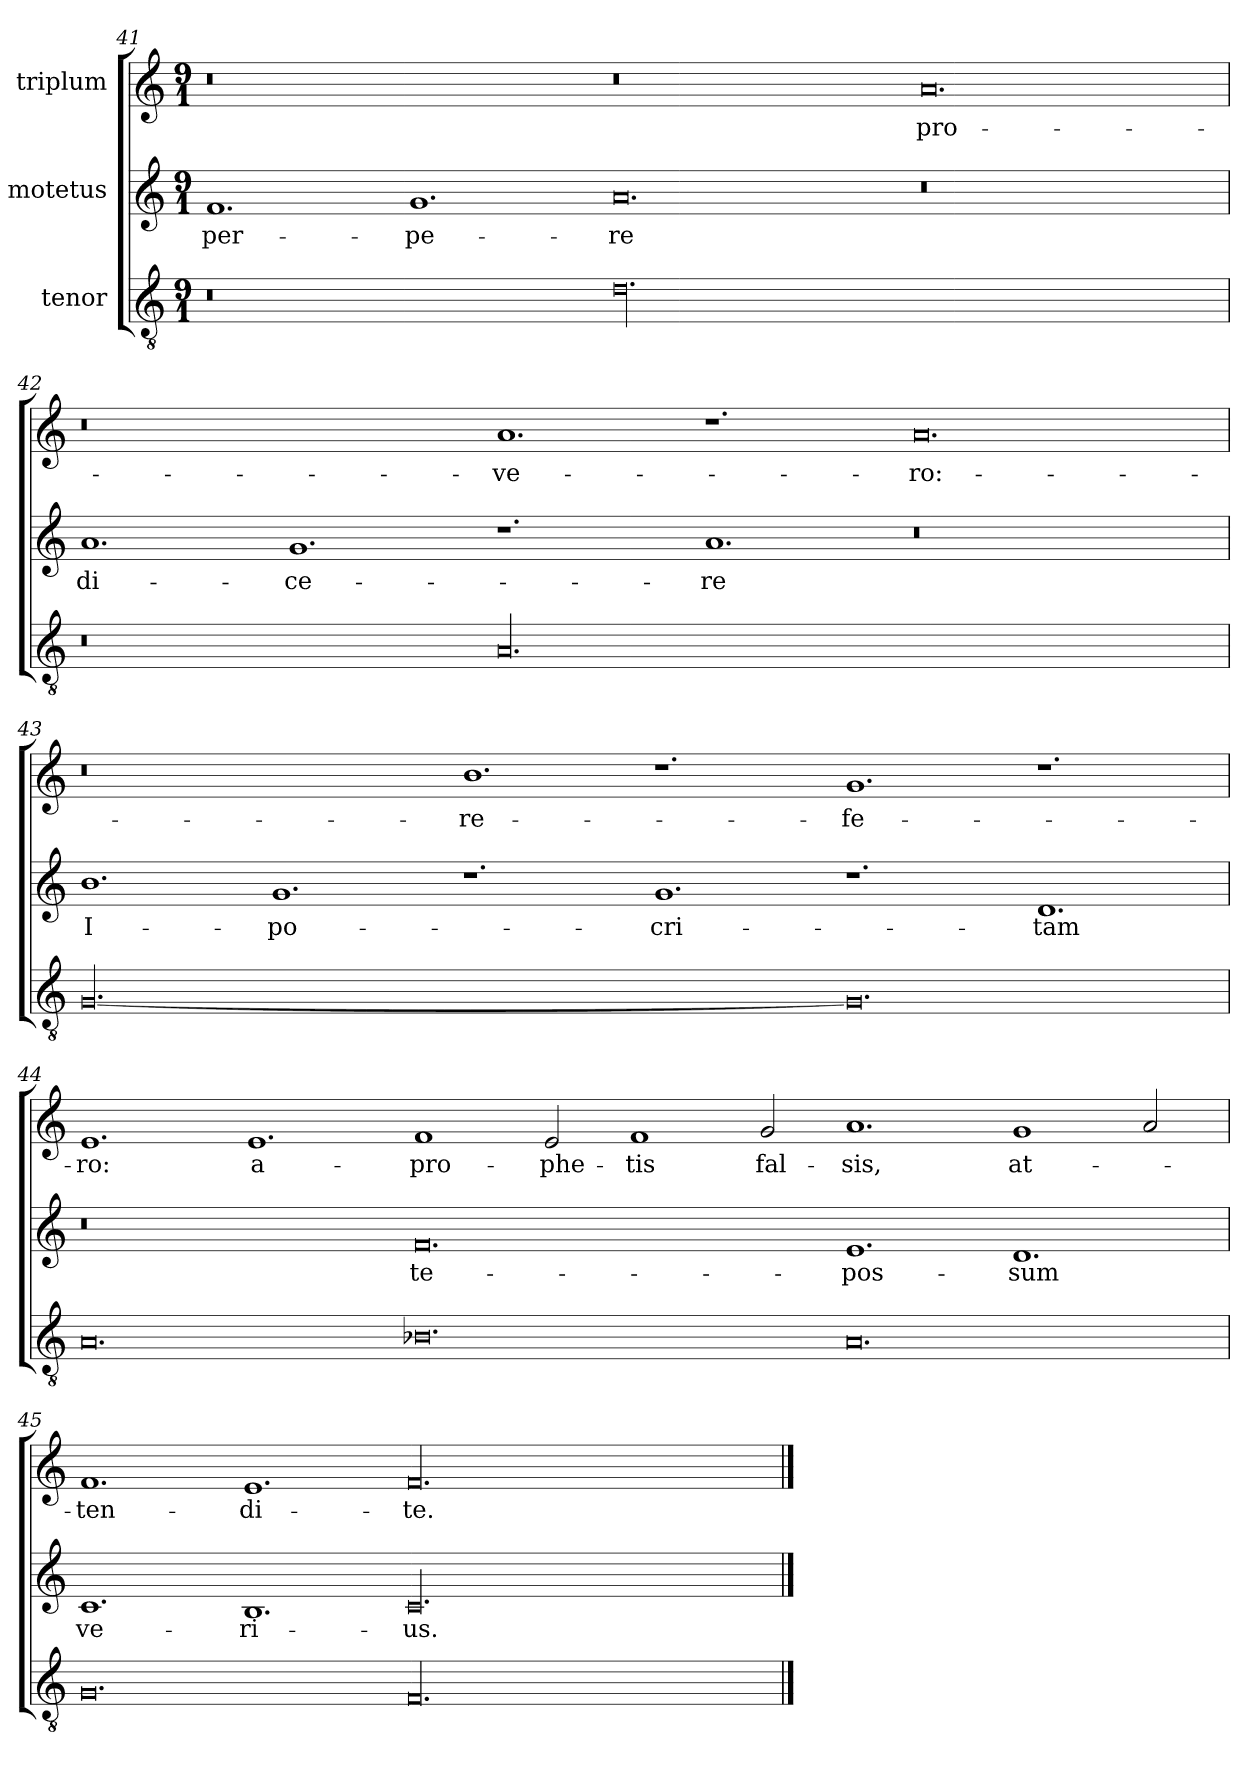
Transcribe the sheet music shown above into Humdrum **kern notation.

**kern	**kern	**text	**kern	**text
*part3	*part2	*part2	*part1	*part1
*staff3	*staff2	*staff2	*staff1	*staff1
*I"tenor	*I"motetus	*	*I"triplum	*
*clefGv2	*clefG2	*	*clefG2	*
*k[]	*k[]	*	*k[]	*
*C:	*C:	*	*C:	*
*M9/1	*M9/1	*	*M9/1	*
=41	=41	=41	=41	=41
0.r	1.f/	per-	0.r	.
.	1.g/	-pe-	.	.
00.d\	0.a/	-re	0.r	.
.	0.r	.	0.a/	pro-
=42	=42	=42	=42	=42
0.r	1.a/	di-	0.r	.
.	1.g/	-ce-	.	.
00.A/	1.r	.	1.a/	ve-
.	1.a/	-re	1.r	.
.	0.r	.	0.a/	ro:-
=43	=43	=43	=43	=43
[00.G/	1.b\	I-	0.r	.
.	1.g/	-po-	.	.
.	1.r	.	1.b\	re-
.	1.g/	-cri-	1.r	.
0.G/]	1.r	.	1.g/	-fe-
.	1.d/	-tam	1.r	.
!!LO:PB:g=z
=44	=44	=44	=44	=44
0.A/	0.r	.	1.e/	-ro:
.	.	.	1.e/	a-
0.B-X\	0.f/	te-	1f/	pro-
.	.	.	2e/	-phe-
.	.	.	1f/	-tis
.	.	.	2g/	fal-
0.A/	1.e/	pos-	1.a/	-sis,
.	1.d/	-sum	1g/	at-
.	.	.	2a/	.
=45	=45	=45	=45	=45
0.G/	1.c/	ve-	1.f/	-ten-
.	1.B/	-ri-	1.e/	-di-
00.F/	00.c/	-us.	00.f/	-te.
==	==	==	==	==
*-	*-	*-	*-	*-
